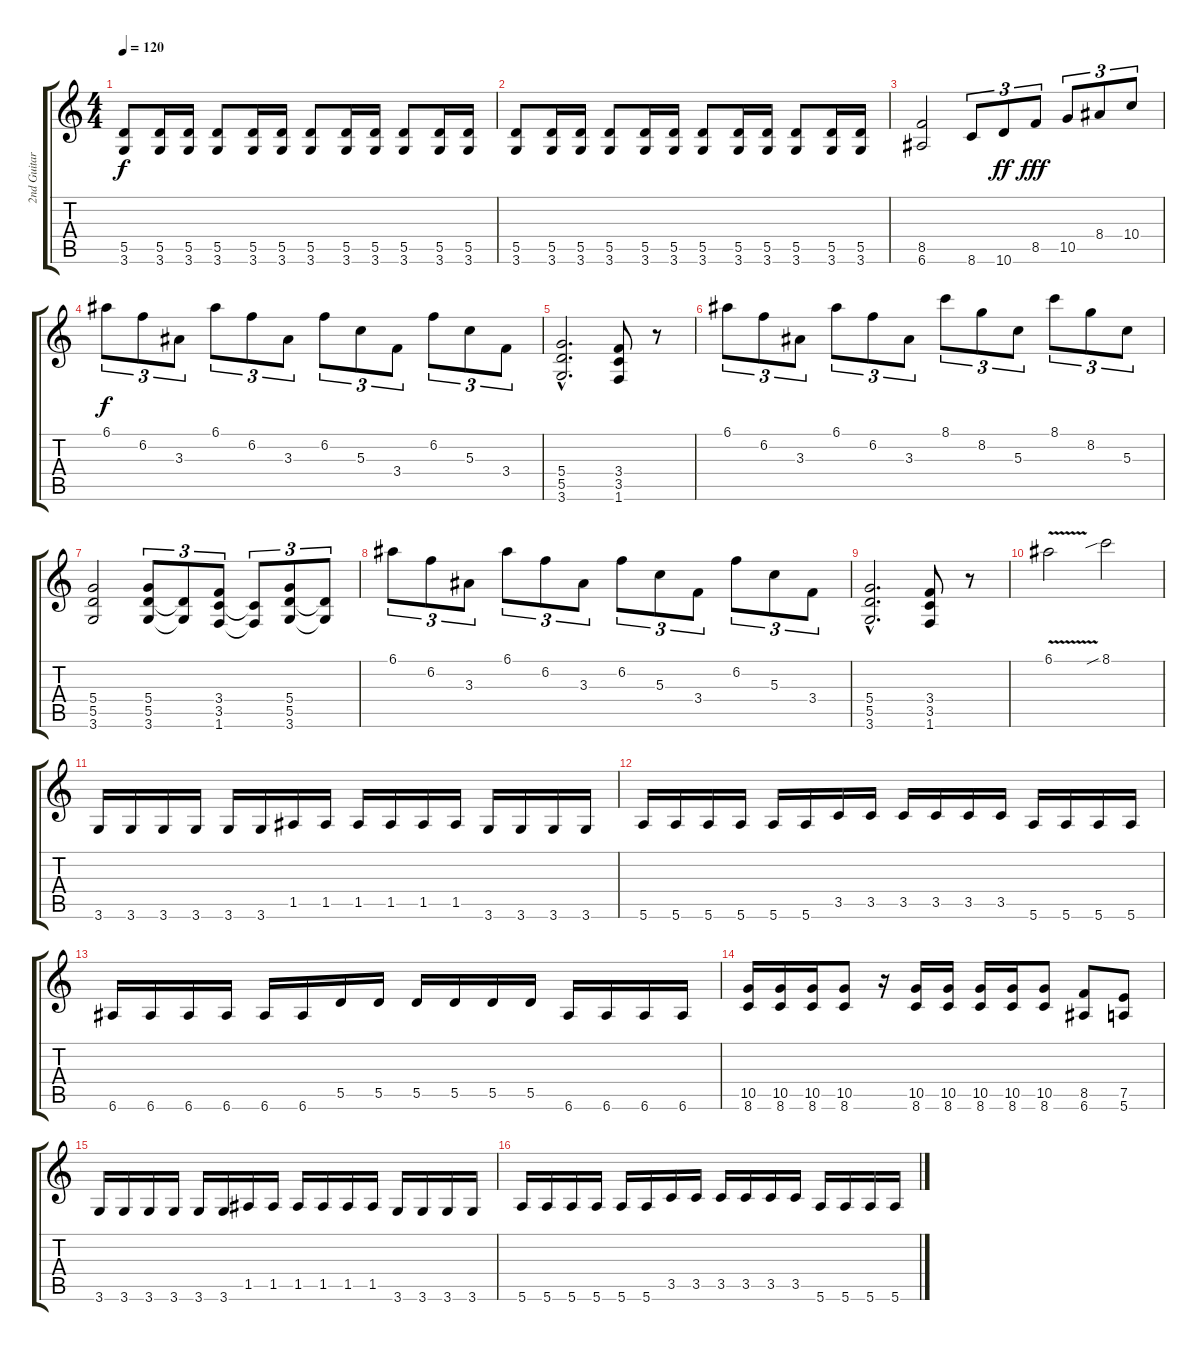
\track ("2nd Guitar" "2nd Guitar") {instrument distortionguitar}
\staff {score tabs}
\tuning (E4 B3 G3 D3 A2 E2) {hide}
\ts (4 4)
\tempo 120
\clef g2
\ks c
(5.5 3.6).8{dy f} (5.5 3.6).16 (5.5 3.6).16 (5.5 3.6).8 (5.5 3.6).16 (5.5 3.6).16 (5.5 3.6).8 (5.5 3.6).16 (5.5 3.6).16 (5.5 3.6).8 (5.5 3.6).16 (5.5 3.6).16 |
(5.5 3.6).8 (5.5 3.6).16 (5.5 3.6).16 (5.5 3.6).8 (5.5 3.6).16 (5.5 3.6).16 (5.5 3.6).8 (5.5 3.6).16 (5.5 3.6).16 (5.5 3.6).8 (5.5 3.6).16 (5.5 3.6).16 |
(8.5 6.6).2 8.6.8{tu (3 2)} 10.6.8{tu (3 2) dy ff} 8.5.8{tu (3 2) dy fff} 10.5.8{tu (3 2)} 8.4.8{tu (3 2)} 10.4.8{tu (3 2)} |
6.1.8{tu (3 2) dy f} 6.2.8{tu (3 2)} 3.3.8{tu (3 2)} 6.1.8{tu (3 2)} 6.2.8{tu (3 2)} 3.3.8{tu (3 2)} 6.2.8{tu (3 2)} 5.3.8{tu (3 2)} 3.4.8{tu (3 2)} 6.2.8{tu (3 2)} 5.3.8{tu (3 2)} 3.4.8{tu (3 2)} |
(5.4{hac} 5.5{hac} 3.6{hac}).2{d} (3.4 3.5 1.6).8 r.8 |
6.1.8{tu (3 2)} 6.2.8{tu (3 2)} 3.3.8{tu (3 2)} 6.1.8{tu (3 2)} 6.2.8{tu (3 2)} 3.3.8{tu (3 2)} 8.1.8{tu (3 2)} 8.2.8{tu (3 2)} 5.3.8{tu (3 2)} 8.1.8{tu (3 2)} 8.2.8{tu (3 2)} 5.3.8{tu (3 2)} |
(5.4 5.5 3.6).2 (5.4 5.5 3.6).8{tu (3 2)} (5.5{t} 3.6{t}).8{tu (3 2)} (3.4 3.5 1.6).8{tu (3 2)} (3.5{t} 1.6{t}).8{tu (3 2)} (5.4 5.5 3.6).8{tu (3 2)} (5.5{t} 3.6{t}).8{tu (3 2)} |
6.1.8{tu (3 2)} 6.2.8{tu (3 2)} 3.3.8{tu (3 2)} 6.1.8{tu (3 2)} 6.2.8{tu (3 2)} 3.3.8{tu (3 2)} 6.2.8{tu (3 2)} 5.3.8{tu (3 2)} 3.4.8{tu (3 2)} 6.2.8{tu (3 2)} 5.3.8{tu (3 2)} 3.4.8{tu (3 2)} |
(5.4{hac} 5.5{hac} 3.6{hac}).2{d} (3.4 3.5 1.6).8 r.8 |
6.1{v}.2 8.1{sib}.2 |
3.6.16 3.6.16 3.6.16 3.6.16 3.6.16 3.6.16 1.5.16 1.5.16 1.5.16 1.5.16 1.5.16 1.5.16 3.6.16 3.6.16 3.6.16 3.6.16 |
5.6.16 5.6.16 5.6.16 5.6.16 5.6.16 5.6.16 3.5.16 3.5.16 3.5.16 3.5.16 3.5.16 3.5.16 5.6.16 5.6.16 5.6.16 5.6.16 |
6.6.16 6.6.16 6.6.16 6.6.16 6.6.16 6.6.16 5.5.16 5.5.16 5.5.16 5.5.16 5.5.16 5.5.16 6.6.16 6.6.16 6.6.16 6.6.16 |
(10.5 8.6).16 (10.5 8.6).16 (10.5 8.6).16 (10.5 8.6).8 r.16 (10.5 8.6).16 (10.5 8.6).16 (10.5 8.6).16 (10.5 8.6).16 (10.5 8.6).8 (8.5 6.6).8 (7.5 5.6).8 |
3.6.16 3.6.16 3.6.16 3.6.16 3.6.16 3.6.16 1.5.16 1.5.16 1.5.16 1.5.16 1.5.16 1.5.16 3.6.16 3.6.16 3.6.16 3.6.16 |
5.6.16 5.6.16 5.6.16 5.6.16 5.6.16 5.6.16 3.5.16 3.5.16 3.5.16 3.5.16 3.5.16 3.5.16 5.6.16 5.6.16 5.6.16 5.6.16
